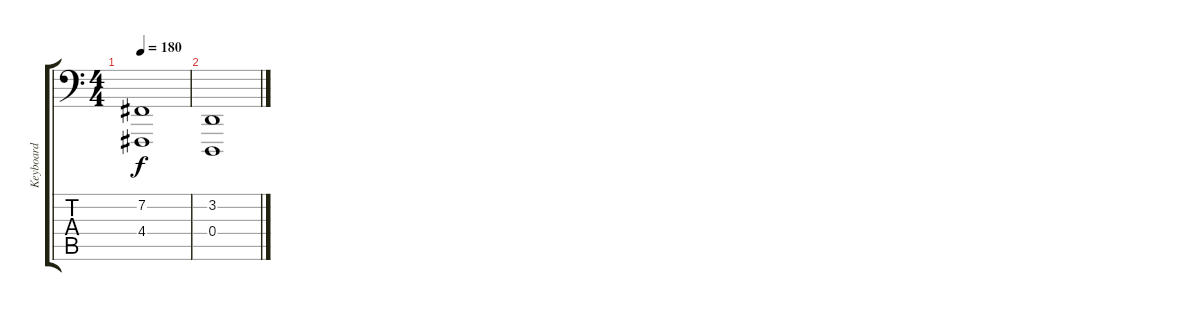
\track ("Keyboard" "Keyboard") {instrument stringensemble1}
\staff {score tabs}
\tuning (E2 B1 G1 D1 A0 D0) {hide}
\ts (4 4)
\tempo 180
\clef f4
\ks c
(7.2 4.4).1{dy f} |
(3.2 0.4).1
